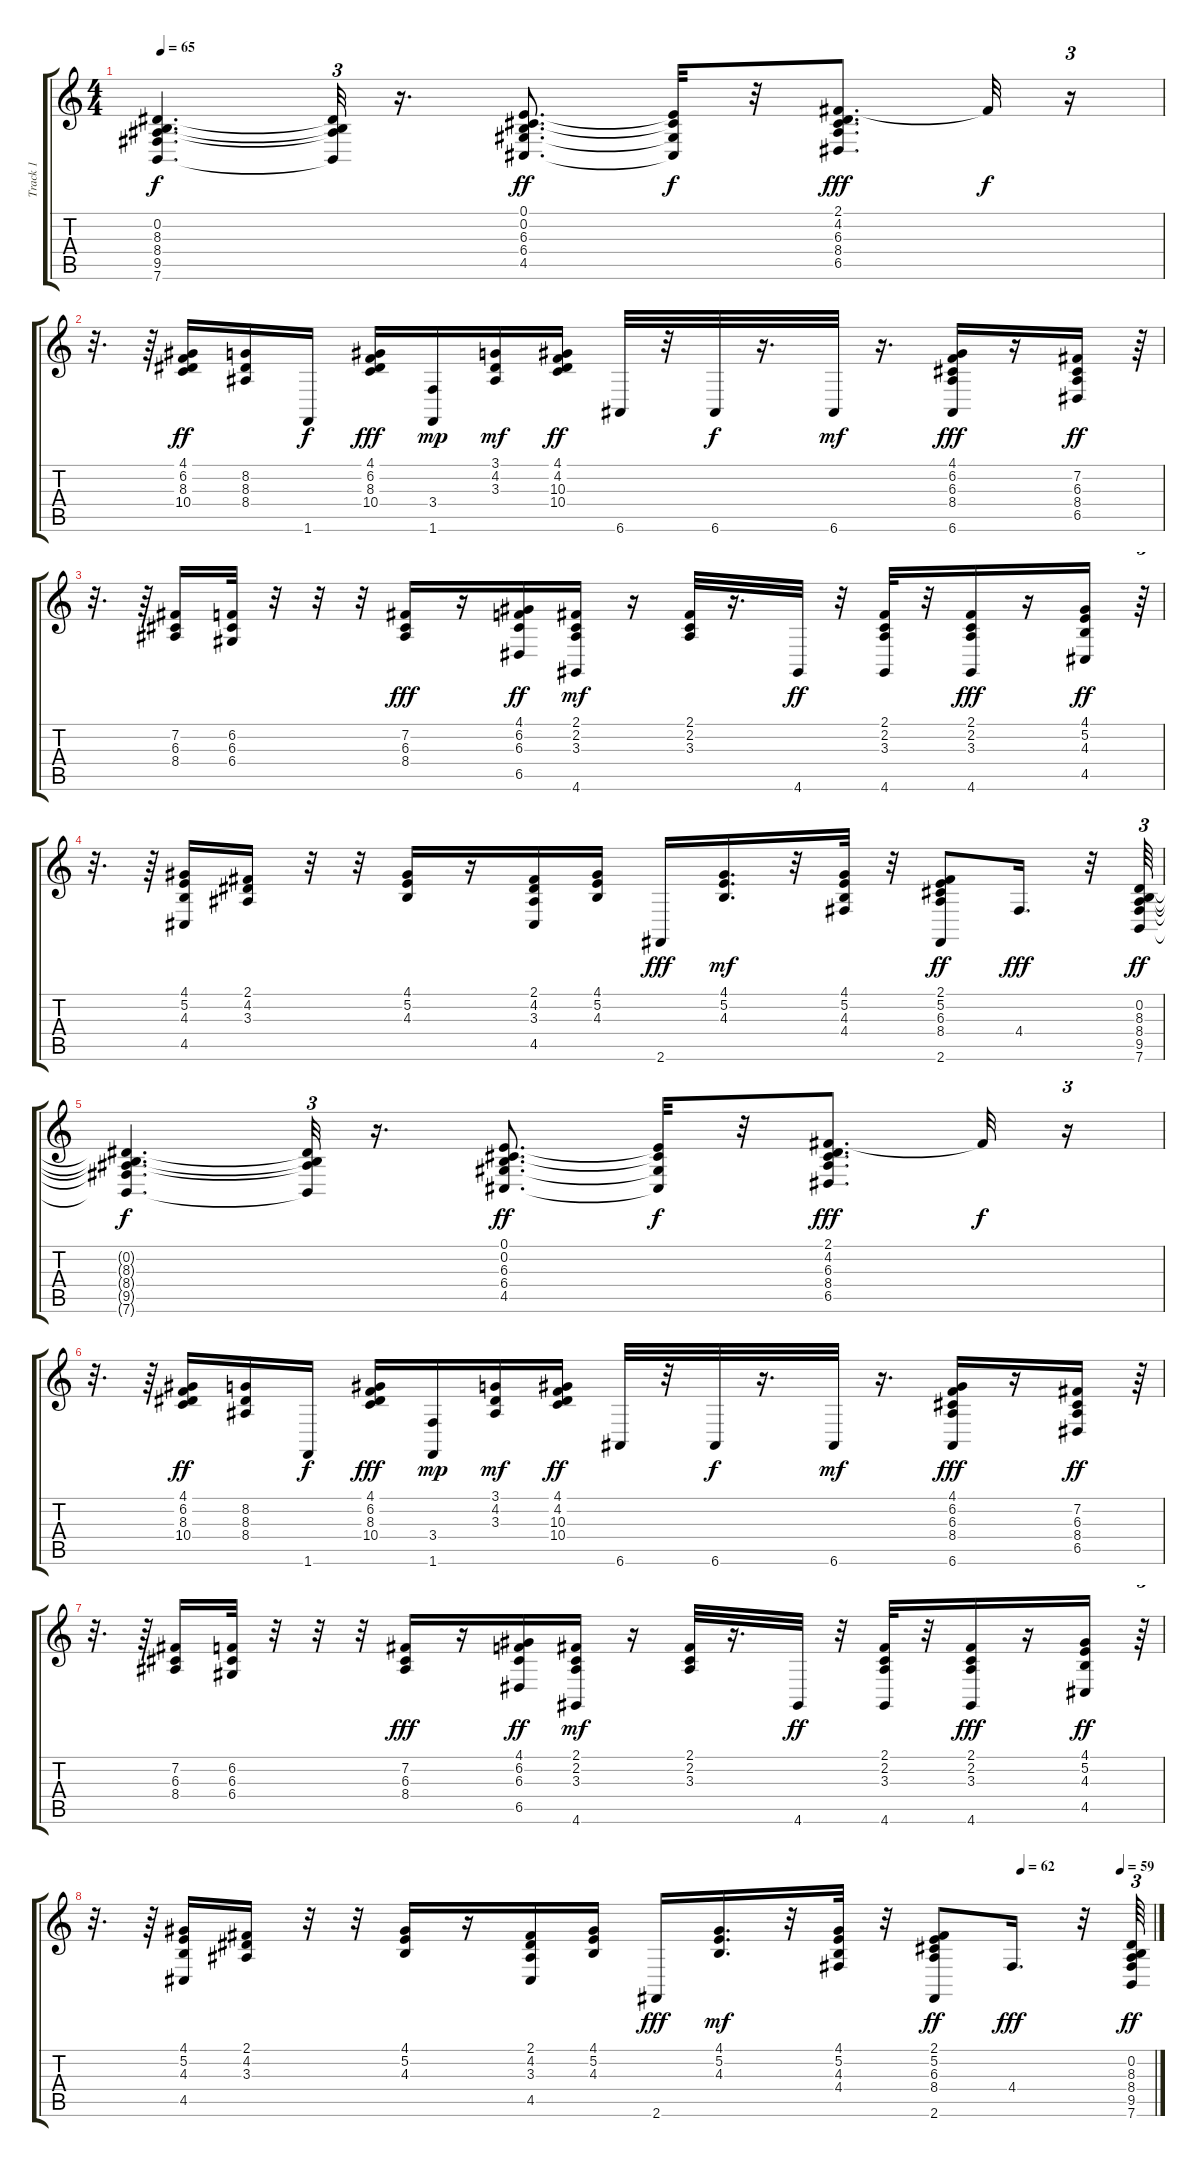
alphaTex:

\track ("Track 1" "Track 1") {instrument acousticgrandpiano}
\staff {score tabs}
\tuning (E4 B3 G3 D3 A2 E2) {hide}
\ts (4 4)
\tempo 65
\clef g2
\ks c
(0.2{t} 8.3{t} 8.4{t} 9.5{t} 7.6{t}).4{d dy f} (0.2{t} 8.3{t} 8.4{t} 7.6{t}).32{tu (3 2)} r.16{d} (0.1 0.2 6.3 6.4 4.5).8{d dy ff} (0.1{t} 6.3{t} 6.4{t} 4.5{t}).32{dy f} r.32 (2.1 4.2 6.3 8.4 6.5).8{d dy fff} 2.1{t}.32{dy f} r.16{tu (3 2)} |
r.32{d} r.64 (4.1 6.2 8.3 10.4).16{dy ff} (8.2 8.3 8.4).16 1.6.16{dy f} (4.1 6.2 8.3 10.4).16{dy fff} (3.4 1.6).16{dy mp} (3.1 4.2 3.3).16{dy mf} (4.1 4.2 10.3 10.4).16{dy ff} 6.6.32 r.32 6.6.32{dy f} r.16{d} 6.6.32{dy mf} r.16{d} (4.1 6.2 6.3 8.4 6.6).16{dy fff} r.16 (7.2 6.3 8.4 6.5).16{dy ff} r.64{tu (3 2)} |
r.32{d} r.64 (7.2 6.3 8.4).16 (6.2 6.3 6.4).32 r.32 r.32 r.32 (7.2 6.3 8.4).16{dy fff} r.16 (4.1 6.2 6.3 6.5).16{dy ff} (2.1 2.2 3.3 4.6).16{dy mf} r.16 (2.1 2.2 3.3).32 r.16{d} 4.6.32{dy ff} r.32 (2.1 2.2 3.3 4.6).32 r.32 (2.1 2.2 3.3 4.6).16{dy fff} r.16 (4.1 5.2 4.3 4.5).16{dy ff} r.64{tu (3 2)} |
r.32{d} r.64 (4.1 5.2 4.3 4.5).16 (2.1 4.2 3.3).16 r.32 r.32 (4.1 5.2 4.3).16 r.16 (2.1 4.2 3.3 4.5).16 (4.1 5.2 4.3).16 2.6.16{dy fff} (4.1 5.2 4.3).16{d dy mf} r.32 (4.1 5.2 4.3 4.4).32 r.32 (2.1 5.2 6.3 8.4 2.6).8{dy ff} 4.4.16{d dy fff} r.32 (0.2 8.3 8.4 9.5 7.6).64{tu (3 2) dy ff} |
(0.2{t} 8.3{t} 8.4{t} 9.5{t} 7.6{t}).4{d dy f} (0.2{t} 8.3{t} 8.4{t} 7.6{t}).32{tu (3 2)} r.16{d} (0.1 0.2 6.3 6.4 4.5).8{d dy ff} (0.1{t} 6.3{t} 6.4{t} 4.5{t}).32{dy f} r.32 (2.1 4.2 6.3 8.4 6.5).8{d dy fff} 2.1{t}.32{dy f} r.16{tu (3 2)} |
r.32{d} r.64 (4.1 6.2 8.3 10.4).16{dy ff} (8.2 8.3 8.4).16 1.6.16{dy f} (4.1 6.2 8.3 10.4).16{dy fff} (3.4 1.6).16{dy mp} (3.1 4.2 3.3).16{dy mf} (4.1 4.2 10.3 10.4).16{dy ff} 6.6.32 r.32 6.6.32{dy f} r.16{d} 6.6.32{dy mf} r.16{d} (4.1 6.2 6.3 8.4 6.6).16{dy fff} r.16 (7.2 6.3 8.4 6.5).16{dy ff} r.64{tu (3 2)} |
r.32{d} r.64 (7.2 6.3 8.4).16 (6.2 6.3 6.4).32 r.32 r.32 r.32 (7.2 6.3 8.4).16{dy fff} r.16 (4.1 6.2 6.3 6.5).16{dy ff} (2.1 2.2 3.3 4.6).16{dy mf} r.16 (2.1 2.2 3.3).32 r.16{d} 4.6.32{dy ff} r.32 (2.1 2.2 3.3 4.6).32 r.32 (2.1 2.2 3.3 4.6).16{dy fff} r.16 (4.1 5.2 4.3 4.5).16{dy ff} r.64{tu (3 2)} |
\tempo (62 0.875)
\tempo (59 0.96875)
r.32{d} r.64 (4.1 5.2 4.3 4.5).16 (2.1 4.2 3.3).16 r.32 r.32 (4.1 5.2 4.3).16 r.16 (2.1 4.2 3.3 4.5).16 (4.1 5.2 4.3).16 2.6.16{dy fff} (4.1 5.2 4.3).16{d dy mf} r.32 (4.1 5.2 4.3 4.4).32 r.32 (2.1 5.2 6.3 8.4 2.6).8{dy ff} 4.4.16{d dy fff} r.32 (0.2 8.3 8.4 9.5 7.6).64{tu (3 2) dy ff}
